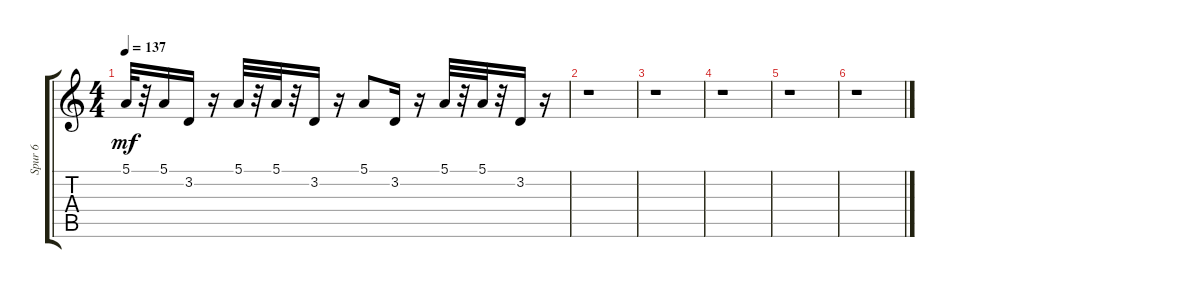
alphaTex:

\track ("Spur 6" "Spur 6") {instrument lead2sawtooth}
\staff {score tabs}
\tuning (E4 B3 G3 D3 A2 E2) {hide}
\ts (4 4)
\tempo 137
\clef g2
\ks c
5.1.32{dy mf} r.32 5.1.16 3.2.16 r.16 5.1.32 r.32 5.1.32 r.32 3.2.16 r.16 5.1.8 3.2.16 r.16 5.1.32 r.32 5.1.32 r.32 3.2.16 r.16 |
r.1 |
r.1 |
r.1 |
r.1 |
r.1
